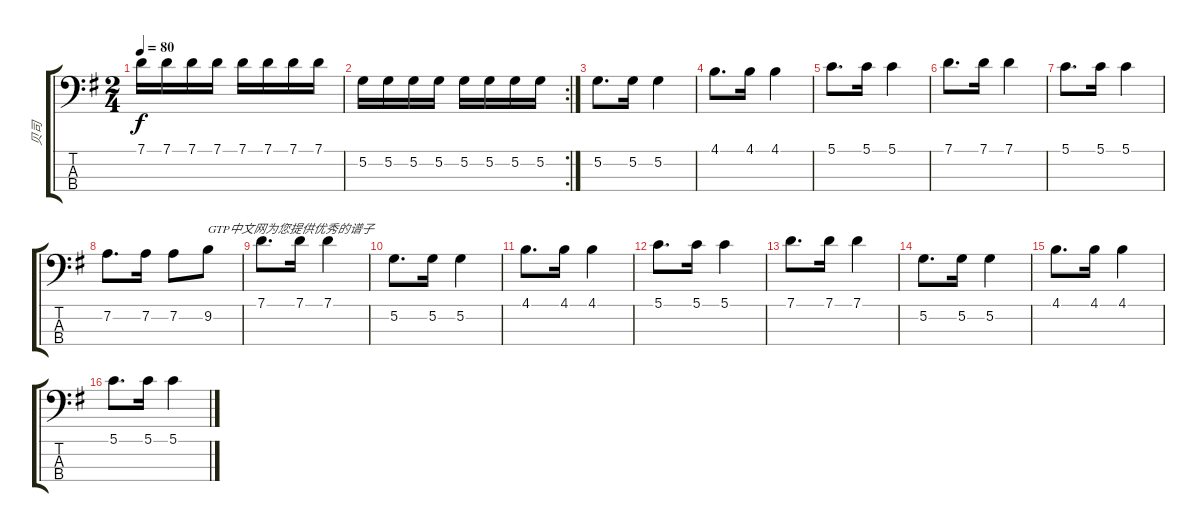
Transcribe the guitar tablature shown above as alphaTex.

\track ("贝司" "贝司") {instrument electricbassfinger}
\staff {score tabs}
\tuning (G2 D2 A1 E1) {hide}
\ts (2 4)
\tempo 80
\clef f4
\ks g
7.1.16{dy f} 7.1.16 7.1.16 7.1.16 7.1.16 7.1.16 7.1.16 7.1.16 |
\rc 2
5.2.16 5.2.16 5.2.16 5.2.16 5.2.16 5.2.16 5.2.16 5.2.16 |
5.2.8{d} 5.2.16 5.2.4 |
4.1.8{d} 4.1.16 4.1.4 |
5.1.8{d} 5.1.16 5.1.4 |
7.1.8{d} 7.1.16 7.1.4 |
5.1.8{d} 5.1.16 5.1.4 |
7.2.8{d} 7.2.16 7.2.8 9.2.8{txt "GTP中文网为您提供优秀的谱子"} |
7.1.8{d} 7.1.16 7.1.4 |
5.2.8{d} 5.2.16 5.2.4 |
4.1.8{d} 4.1.16 4.1.4 |
5.1.8{d} 5.1.16 5.1.4 |
7.1.8{d} 7.1.16 7.1.4 |
5.2.8{d} 5.2.16 5.2.4 |
4.1.8{d} 4.1.16 4.1.4 |
5.1.8{d} 5.1.16 5.1.4
